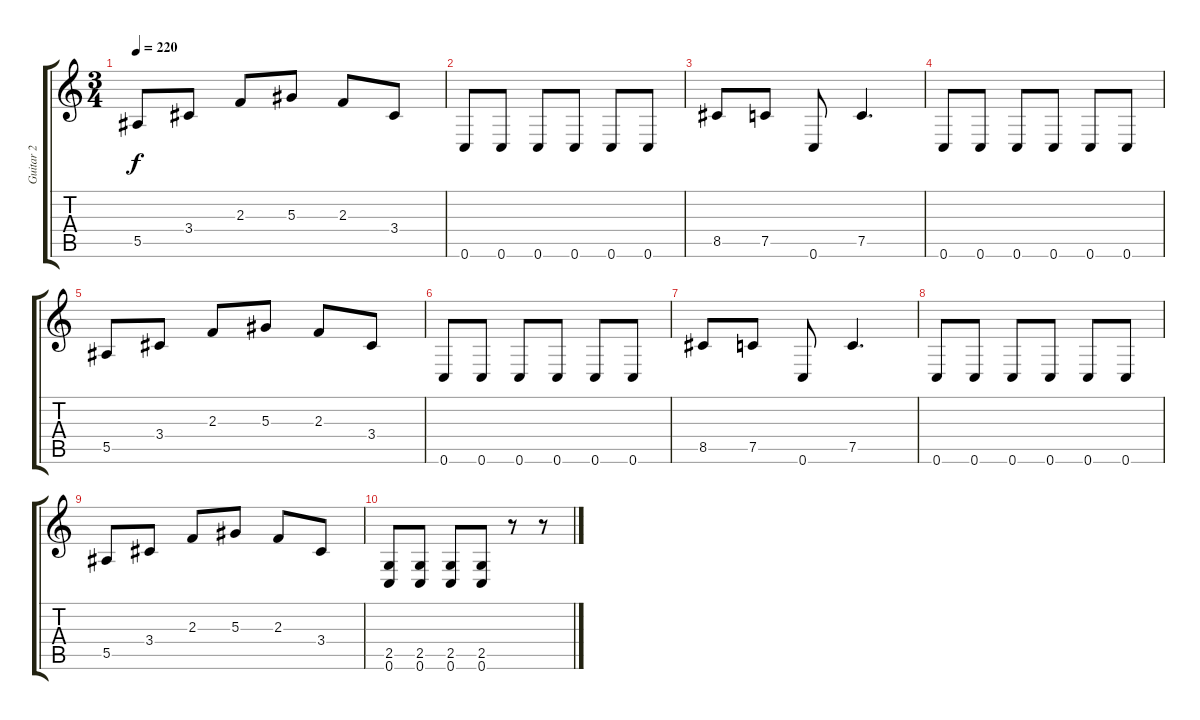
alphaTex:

\track ("Guitar 2" "Guitar 2") {instrument distortionguitar}
\staff {score tabs}
\tuning (C4 G3 Eb3 Bb2 F2 C2) {hide}
\ts (3 4)
\tempo 220
\clef g2
\ks c
5.5.8{dy f} 3.4.8 2.3.8 5.3.8 2.3.8 3.4.8 |
0.6.8 0.6.8 0.6.8 0.6.8 0.6.8 0.6.8 |
8.5.8 7.5.8 0.6.8 7.5.4{d} |
0.6.8 0.6.8 0.6.8 0.6.8 0.6.8 0.6.8 |
5.5.8 3.4.8 2.3.8 5.3.8 2.3.8 3.4.8 |
0.6.8 0.6.8 0.6.8 0.6.8 0.6.8 0.6.8 |
8.5.8 7.5.8 0.6.8 7.5.4{d} |
0.6.8 0.6.8 0.6.8 0.6.8 0.6.8 0.6.8 |
5.5.8 3.4.8 2.3.8 5.3.8 2.3.8 3.4.8 |
(2.5 0.6).8 (2.5 0.6).8 (2.5 0.6).8 (2.5 0.6).8 r.8 r.8
